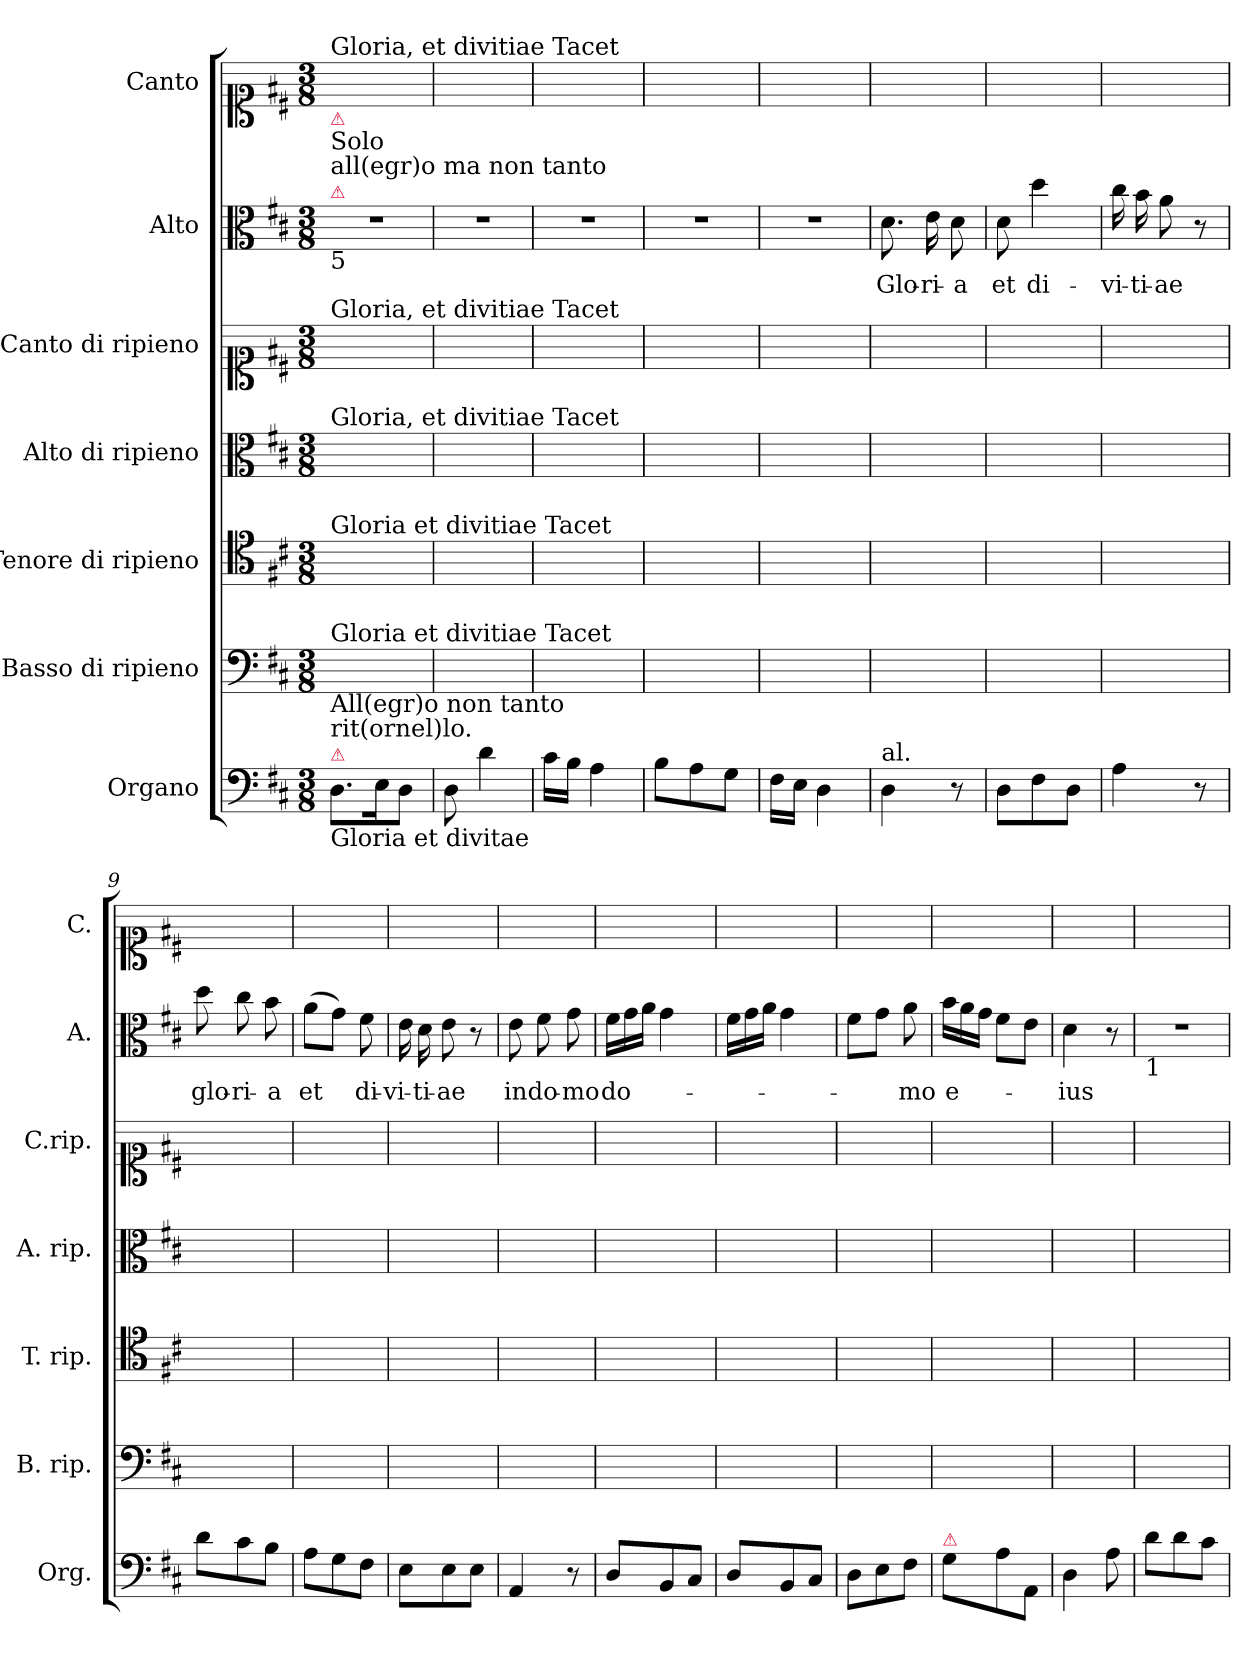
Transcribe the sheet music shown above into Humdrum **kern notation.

**kern	**kern	**kern	**kern	**kern	**kern	**text	**kern
*part7	*part6	*part5	*part4	*part3	*part2	*part2	*part1
*staff7	*staff6	*staff5	*staff4	*staff3	*staff2	*staff2	*staff1
*I"Organo	*I"Basso di ripieno	*I"Tenore di ripieno	*I"Alto di ripieno	*I"Canto di ripieno	*I"Alto	*	*I"Canto
*I'Org.	*I'B. rip.	*I'T. rip.	*I'A. rip.	*I'C.rip.	*I'A.	*	*I'C.
*clefF4	*clefF4	*clefC4	*clefC3	*clefC1	*clefC3	*	*clefC1
*k[f#c#]	*k[f#c#]	*k[f#c#]	*k[f#c#]	*k[f#c#]	*k[f#c#]	*	*k[f#c#]
*M3/8	*M3/8	*M3/8	*M3/8	*M3/8	*M3/8	*	*M3/8
=1	=1	=1	=1	=1	=1	=1	=1
!	!	!	!	!	!	!	!LO:TX:a:t=Gloria, et divitiae Tacet
!	!	!	!	!	!LO:TX:a:color=crimson:t=⚠	!	!
!	!	!	!	!	!LO:TX:a:t=all(egr)o ma non tanto	!	!
!	!	!	!	!	!LO:TX:a:t=Solo	!	!
!	!	!	!	!	!LO:TX:b:t=5	!	!
!	!	!	!	!	!LO:TX:a:color=crimson:t=⚠	!	!
!	!	!	!	!LO:TX:a:t=Gloria, et divitiae Tacet	!	!	!
!	!	!	!LO:TX:a:t=Gloria, et divitiae Tacet	!	!	!	!
!	!	!LO:TX:a:t=Gloria et divitiae Tacet	!	!	!	!	!
!	!LO:TX:a:t=Gloria et divitiae Tacet	!	!	!	!	!	!
!LO:TX:a:color=crimson:t=⚠	!	!	!	!	!	!	!
!LO:TX:a:t=rit(ornel)lo.	!	!	!	!	!	!	!
!LO:TX:b:t=Gloria et divitae	!	!	!	!	!	!	!
!LO:TX:a:t=All(egr)o non tanto	!	!	!	!	!	!	!
8.D\L	4.ryy	4.ryy	4.ryy	4.ryy	4.r	.	4.ryy
16E\K	.	.	.	.	.	.	.
8D\J	.	.	.	.	.	.	.
=2	=2	=2	=2	=2	=2	=2	=2
8D\	4.ryy	4.ryy	4.ryy	4.ryy	4.r	.	4.ryy
4d\	.	.	.	.	.	.	.
=3	=3	=3	=3	=3	=3	=3	=3
16c#\LL	4.ryy	4.ryy	4.ryy	4.ryy	4.r	.	4.ryy
16B\JJ	.	.	.	.	.	.	.
4A\	.	.	.	.	.	.	.
=4	=4	=4	=4	=4	=4	=4	=4
8B\L	4.ryy	4.ryy	4.ryy	4.ryy	4.r	.	4.ryy
8A\	.	.	.	.	.	.	.
8G\J	.	.	.	.	.	.	.
=5	=5	=5	=5	=5	=5	=5	=5
16F#\LL	4.ryy	4.ryy	4.ryy	4.ryy	4.r	.	4.ryy
16E\JJ	.	.	.	.	.	.	.
4D\	.	.	.	.	.	.	.
=6	=6	=6	=6	=6	=6	=6	=6
!LO:TX:a:t=al.	!	!	!	!	!	!	!
4D\	4.ryy	4.ryy	4.ryy	4.ryy	8.d\	Glo-	4.ryy
.	.	.	.	.	16e\	-ri-	.
8r	.	.	.	.	8d\	-a	.
=7	=7	=7	=7	=7	=7	=7	=7
8D\L	4.ryy	4.ryy	4.ryy	4.ryy	8d\	et	4.ryy
8F#\	.	.	.	.	4dd\	di-	.
8D\J	.	.	.	.	.	.	.
=8	=8	=8	=8	=8	=8	=8	=8
4A\	4.ryy	4.ryy	4.ryy	4.ryy	16cc#\	-vi-	4.ryy
.	.	.	.	.	16b\	-ti-	.
.	.	.	.	.	8a\	-ae	.
8r	.	.	.	.	8r	.	.
=9	=9	=9	=9	=9	=9	=9	=9
8d\L	4.ryy	4.ryy	4.ryy	4.ryy	8dd\	glo-	4.ryy
8c#\	.	.	.	.	8cc#\	-ri-	.
8B\J	.	.	.	.	8b\	-a	.
=10	=10	=10	=10	=10	=10	=10	=10
8A\L	4.ryy	4.ryy	4.ryy	4.ryy	(8a\L	et	4.ryy
8G\	.	.	.	.	8g\J)	.	.
8F#\J	.	.	.	.	8f#\	di-	.
=11	=11	=11	=11	=11	=11	=11	=11
8E\L	4.ryy	4.ryy	4.ryy	4.ryy	16e\	-vi-	4.ryy
.	.	.	.	.	16d\	-ti-	.
8E\	.	.	.	.	8e\	-ae	.
8E\J	.	.	.	.	8r	.	.
=12	=12	=12	=12	=12	=12	=12	=12
4AA/	4.ryy	4.ryy	4.ryy	4.ryy	8e\	in	4.ryy
.	.	.	.	.	8f#\	do-	.
8r	.	.	.	.	8g\	-mo	.
=13	=13	=13	=13	=13	=13	=13	=13
*	*	*	*	*	*Xtuplet	*	*
8D/L	4.ryy	4.ryy	4.ryy	4.ryy	24f#\LL	do-	4.ryy
.	.	.	.	.	24g\	.	.
.	.	.	.	.	24a\JJ	.	.
8BB/	.	.	.	.	4g\	.	.
8C#/J	.	.	.	.	.	.	.
=14	=14	=14	=14	=14	=14	=14	=14
8D/L	4.ryy	4.ryy	4.ryy	4.ryy	24f#\LL	.	4.ryy
.	.	.	.	.	24g\	.	.
.	.	.	.	.	24a\JJ	.	.
8BB/	.	.	.	.	4g\	.	.
8C#/J	.	.	.	.	.	.	.
=15	=15	=15	=15	=15	=15	=15	=15
8D\L	4.ryy	4.ryy	4.ryy	4.ryy	8f#\L	.	4.ryy
8E\	.	.	.	.	8g\J	.	.
8F#\J	.	.	.	.	8a\	-mo	.
=16	=16	=16	=16	=16	=16	=16	=16
!LO:TX:a:color=crimson:t=⚠	!	!	!	!	!	!	!
8G\L	4.ryy	4.ryy	4.ryy	4.ryy	24b\LL	e-	4.ryy
.	.	.	.	.	24a\	.	.
.	.	.	.	.	24g\JJ	.	.
8A\	.	.	.	.	8f#\L	.	.
8AA/J	.	.	.	.	8e\J	.	.
=17	=17	=17	=17	=17	=17	=17	=17
4D\	4.ryy	4.ryy	4.ryy	4.ryy	4d\	-ius	4.ryy
8A\	.	.	.	.	8r	.	.
=18	=18	=18	=18	=18	=18	=18	=18
!	!	!	!	!	!LO:TX:b:t=1	!	!
8d\L	4.ryy	4.ryy	4.ryy	4.ryy	4.r	.	4.ryy
8d\	.	.	.	.	.	.	.
8c#\J	.	.	.	.	.	.	.
=	=	=	=	=	=	=	=
*-	*-	*-	*-	*-	*-	*-	*-
